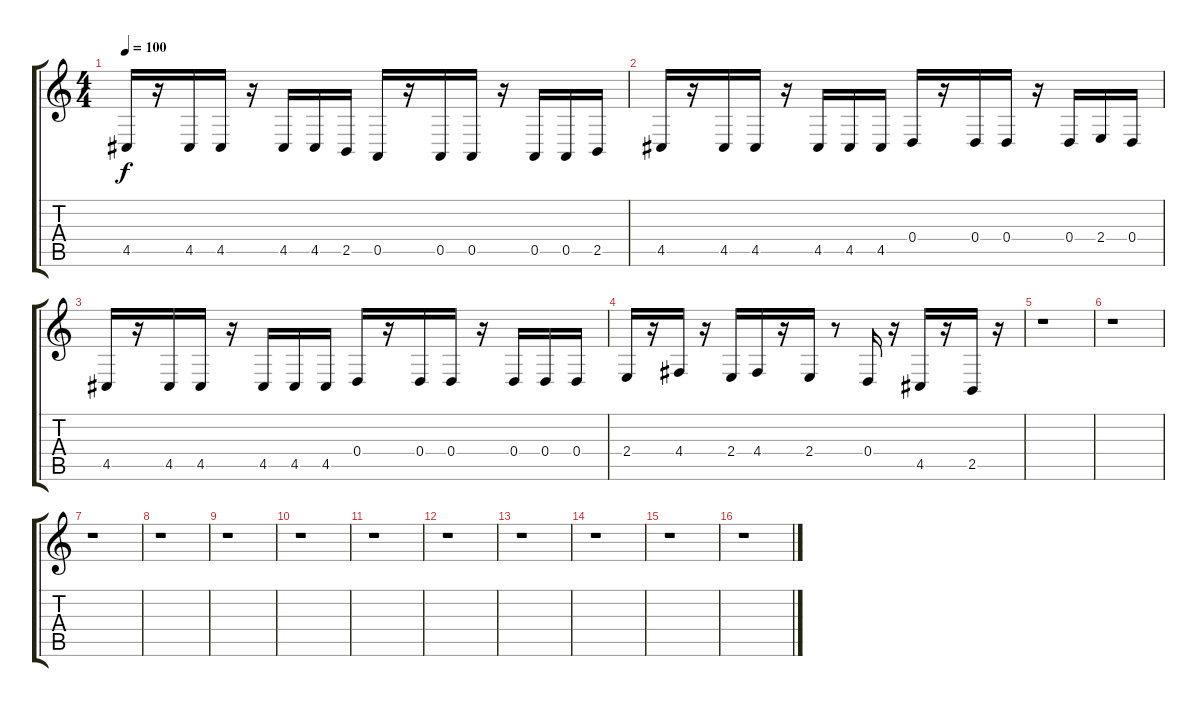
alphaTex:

\track "" {instrument trumpet}
\staff {score tabs}
\tuning (E4 B3 G3 D3 A2 E2) {hide}
\ts (4 4)
\tempo 100
\clef g2
\ks c
4.5.16{dy f} r.16 4.5.16 4.5.16 r.16 4.5.16 4.5.16 2.5.16 0.5.16 r.16 0.5.16 0.5.16 r.16 0.5.16 0.5.16 2.5.16 |
4.5.16 r.16 4.5.16 4.5.16 r.16 4.5.16 4.5.16 4.5.16 0.4.16 r.16 0.4.16 0.4.16 r.16 0.4.16 2.4.16 0.4.16 |
4.5.16 r.16 4.5.16 4.5.16 r.16 4.5.16 4.5.16 4.5.16 0.4.16 r.16 0.4.16 0.4.16 r.16 0.4.16 0.4.16 0.4.16 |
2.4.16 r.16 4.4.16 r.16 2.4.16 4.4.16 r.16 2.4.16 r.8 0.4.16 r.16 4.5.16 r.16 2.5.16 r.16 |
r.1 |
r.1 |
r.1 |
r.1 |
r.1 |
r.1 |
r.1 |
r.1 |
r.1 |
r.1 |
r.1 |
r.1
